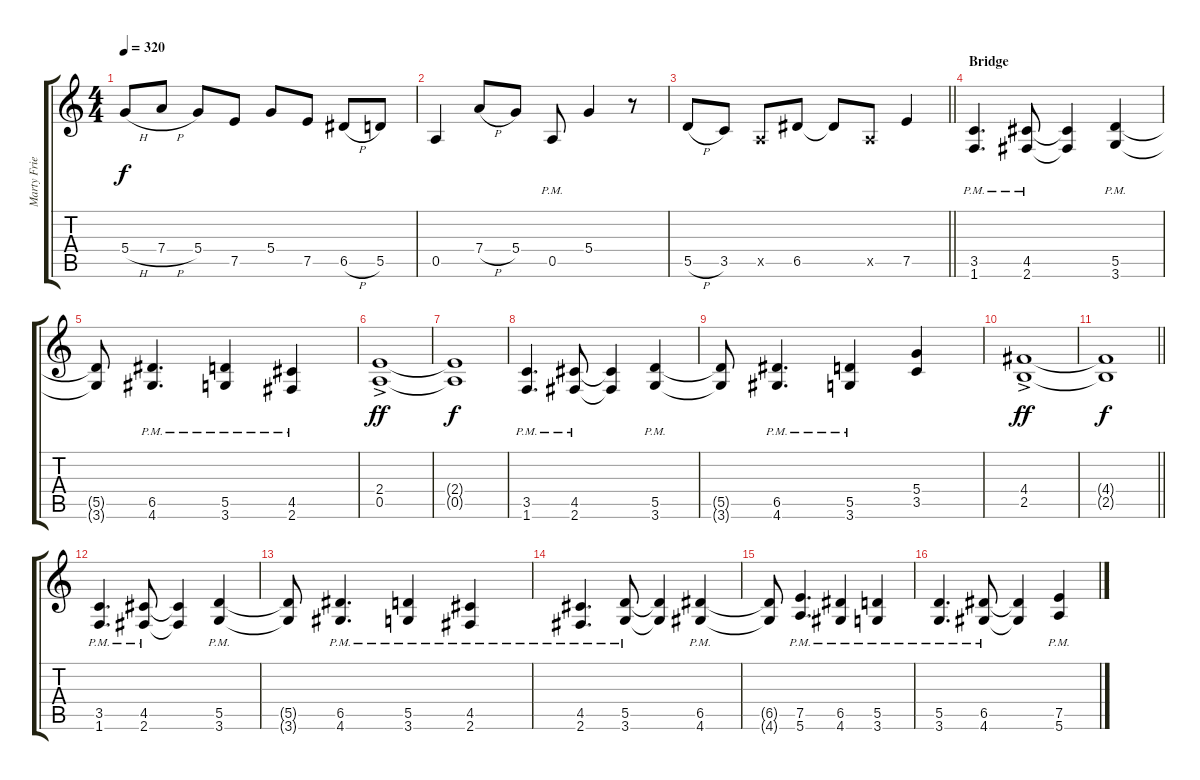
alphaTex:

\track ("Marty Friedman" "Marty Frie") {instrument distortionguitar}
\staff {score tabs}
\tuning (E4 B3 G3 D3 A2 E2) {hide}
\ts (4 4)
\tempo 320
\clef g2
\ks c
5.4{h}.8{dy f} 7.4{h}.8 5.4.8 7.5.8 5.4.8 7.5.8 6.5{h}.8 5.5.8 |
0.5.4 7.4{h}.8 5.4.8 0.5{pm}.8 5.4.4 r.8 |
\barLineRight lightlight
5.5{h}.8 3.5.8 0.5{x}.8 6.5.8 6.5{t}.8 0.5{x}.8 7.5.4 |
\section ("" "Bridge")
(3.5{pm} 1.6{pm}).4{d} (4.5{pm} 2.6{pm}).8 (4.5{t} 2.6{t}).4 (5.5{pm} 3.6{pm}).4 |
(5.5{t} 3.6{t}).8 (6.5{pm} 4.6{pm}).4{d} (5.5{pm} 3.6{pm}).4 (4.5{pm} 2.6{pm}).4 |
(2.4{ac} 0.5{ac}).1{dy ff} |
(2.4{t} 0.5{t}).1{dy f} |
(3.5{pm} 1.6{pm}).4{d} (4.5{pm} 2.6{pm}).8 (4.5{t} 2.6{t}).4 (5.5{pm} 3.6{pm}).4 |
(5.5{t} 3.6{t}).8 (6.5{pm} 4.6{pm}).4{d} (5.5{pm} 3.6{pm}).4 (5.4 3.5).4 |
(4.4{ac} 2.5{ac}).1{dy ff} |
\barLineRight lightlight
(4.4{t} 2.5{t}).1{dy f} |
(3.5{pm} 1.6{pm}).4{d} (4.5{pm} 2.6{pm}).8 (4.5{t} 2.6{t}).4 (5.5{pm} 3.6{pm}).4 |
(5.5{t} 3.6{t}).8 (6.5{pm} 4.6{pm}).4{d} (5.5{pm} 3.6{pm}).4 (4.5{pm} 2.6{pm}).4 |
(4.5{pm} 2.6{pm}).4{d} (5.5{pm} 3.6{pm}).8 (5.5{t} 3.6{t}).4 (6.5{pm} 4.6{pm}).4 |
(6.5{t} 4.6{t}).8 (7.5{pm} 5.6{pm}).4{d} (6.5{pm} 4.6{pm}).4 (5.5{pm} 3.6{pm}).4 |
(5.5{pm} 3.6{pm}).4{d} (6.5{pm} 4.6{pm}).8 (6.5{t} 4.6{t}).4 (7.5{pm} 5.6{pm}).4
